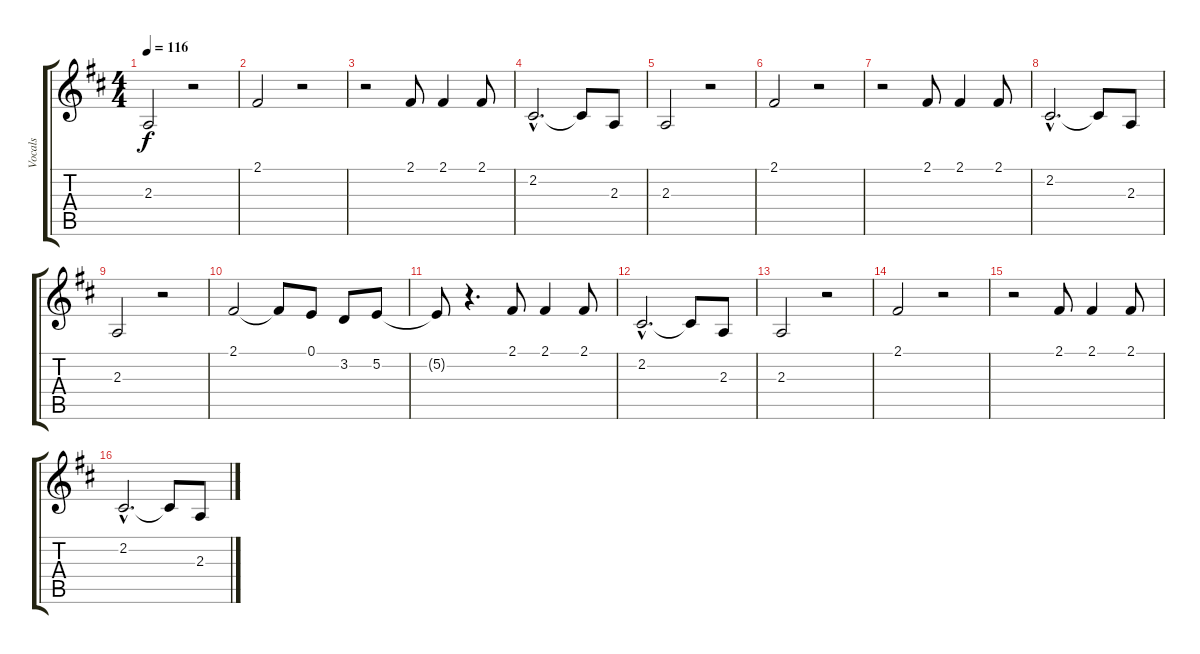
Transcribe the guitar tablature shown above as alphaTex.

\track ("Vocals" "Vocals") {instrument clarinet}
\staff {score tabs}
\tuning (E4 B3 G3 D3 A2 E2) {hide}
\ts (4 4)
\tempo 116
\clef g2
\ks d
2.3.2{dy f} r.2 |
2.1.2 r.2 |
r.2 2.1.8 2.1.4 2.1.8 |
2.2{hac}.2{d} 2.2{t}.8 2.3.8 |
2.3.2 r.2 |
2.1.2 r.2 |
r.2 2.1.8 2.1.4 2.1.8 |
2.2{hac}.2{d} 2.2{t}.8 2.3.8 |
2.3.2 r.2 |
2.1.2 2.1{t}.8 0.1.8 3.2.8 5.2.8 |
5.2{t}.8 r.4{d} 2.1.8 2.1.4 2.1.8 |
2.2{hac}.2{d} 2.2{t}.8 2.3.8 |
2.3.2 r.2 |
2.1.2 r.2 |
r.2 2.1.8 2.1.4 2.1.8 |
2.2{hac}.2{d} 2.2{t}.8 2.3.8
